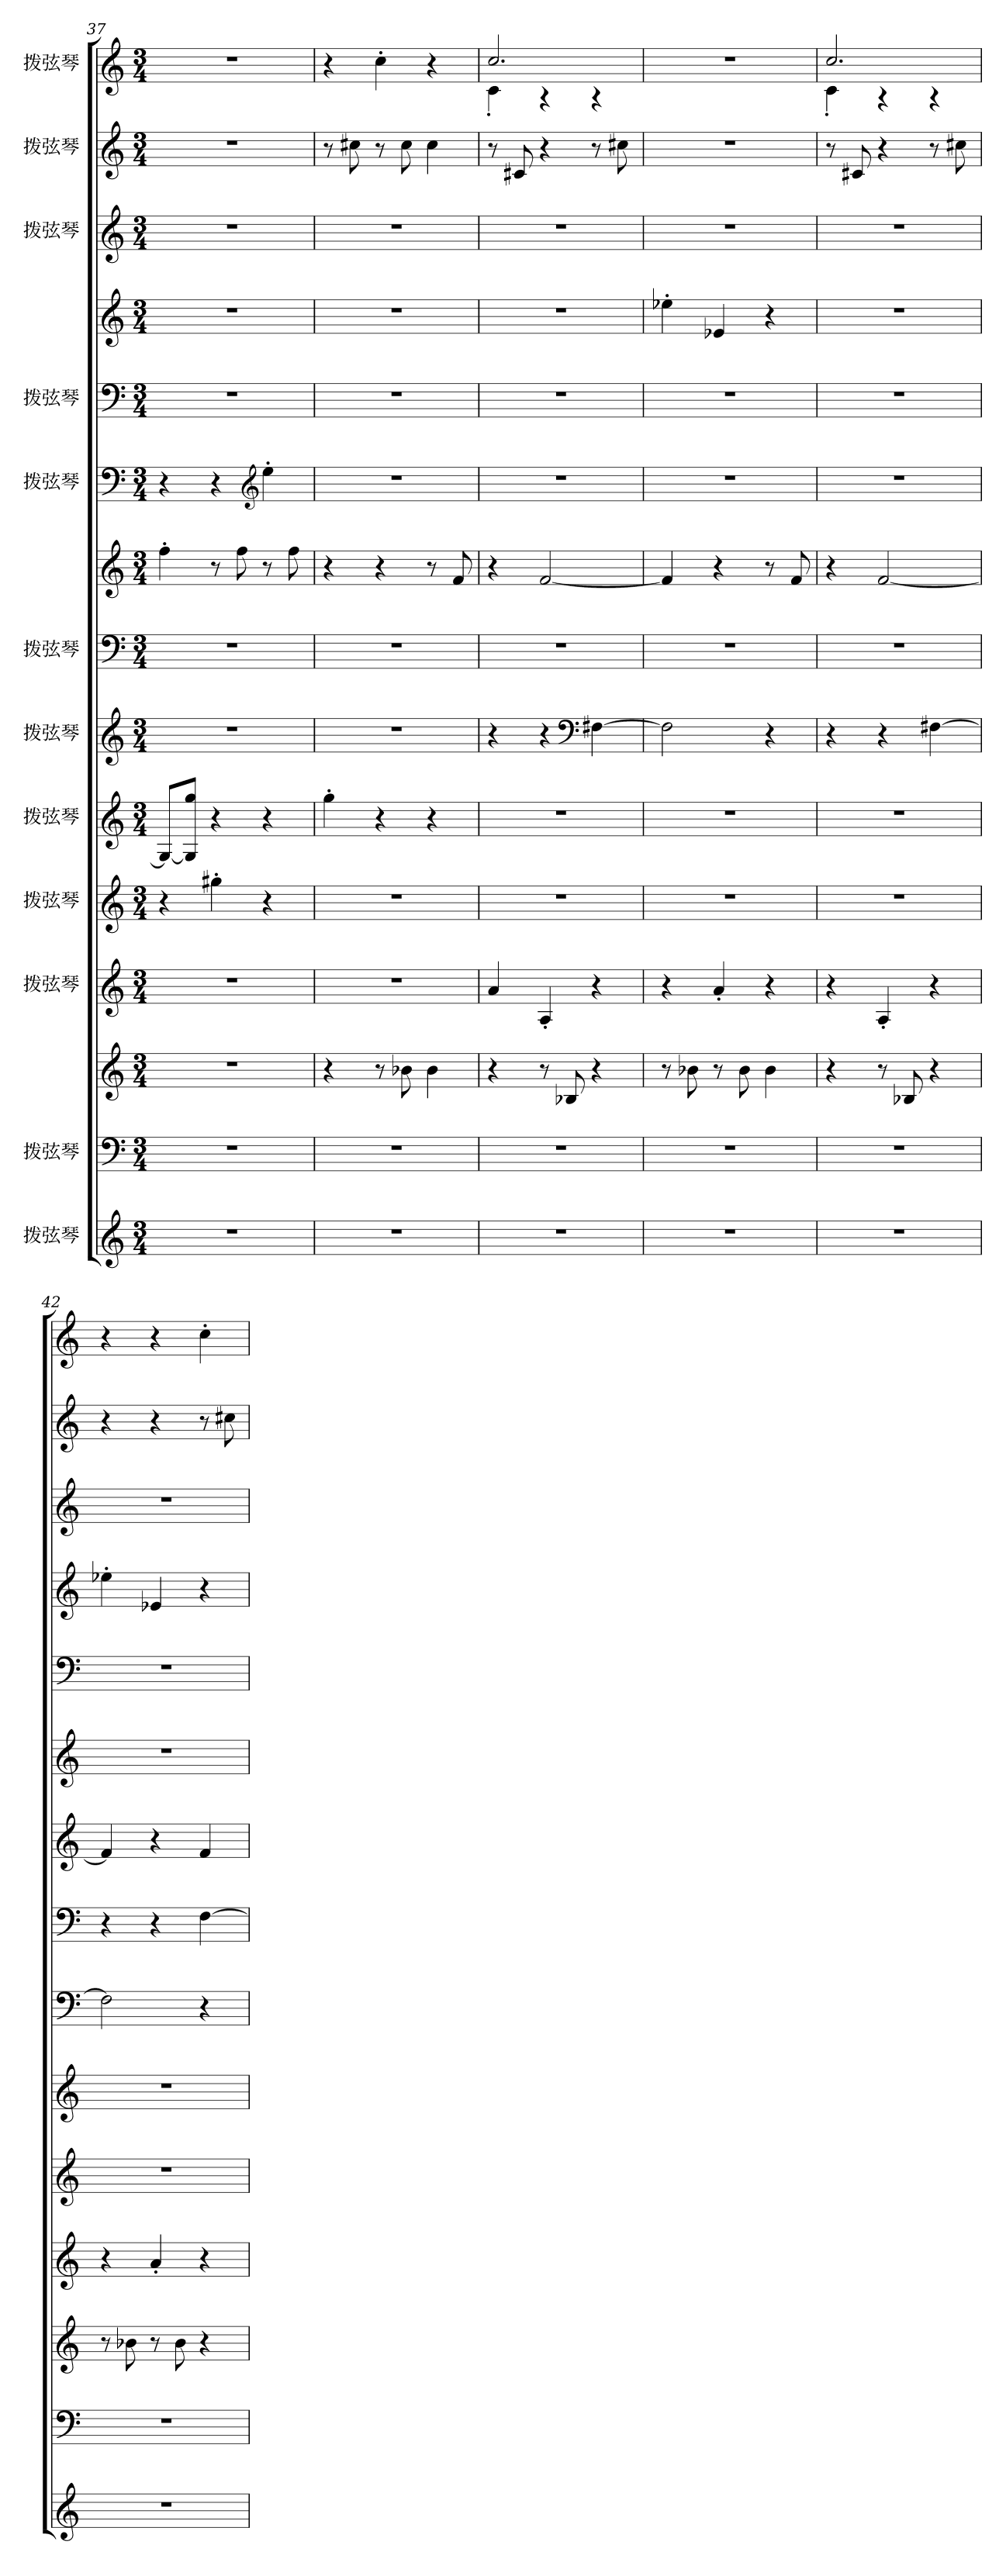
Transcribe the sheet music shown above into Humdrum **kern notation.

**kern	**kern	**kern	**kern	**kern	**kern	**kern	**kern	**kern	**kern	**kern	**kern	**kern	**kern	**kern
*part12	*part11	*part11	*part10	*part9	*part8	*part7	*part6	*part6	*part5	*part4	*part4	*part3	*part2	*part1
*staff15	*staff14	*staff13	*staff12	*staff11	*staff10	*staff9	*staff8	*staff7	*staff6	*staff5	*staff4	*staff3	*staff2	*staff1
*I"拨弦琴	*I"拨弦琴	*	*I"拨弦琴	*I"拨弦琴	*I"拨弦琴	*I"拨弦琴	*I"拨弦琴	*	*I"拨弦琴	*I"拨弦琴	*	*I"拨弦琴	*I"拨弦琴	*I"拨弦琴
*clefG2	*clefF4	*clefG2	*clefG2	*clefG2	*clefG2	*clefG2	*clefF4	*clefG2	*clefF4	*clefF4	*clefG2	*clefG2	*clefG2	*clefG2
*k[]	*k[]	*k[]	*k[]	*k[]	*k[]	*k[]	*k[]	*k[]	*k[]	*k[]	*k[]	*k[]	*k[]	*k[]
*M3/4	*M3/4	*M3/4	*M3/4	*M3/4	*M3/4	*M3/4	*M3/4	*M3/4	*M3/4	*M3/4	*M3/4	*M3/4	*M3/4	*M3/4
=37	=37	=37	=37	=37	=37	=37	=37	=37	=37	=37	=37	=37	=37	=37
2.r	2.r	2.r	2.r	4r	8G/L_	2.r	2.r	4ff'\	4r	2.r	2.r	2.r	2.r	2.r
.	.	.	.	.	8G/] 8gg/J	.	.	.	.	.	.	.	.	.
.	.	.	.	4gg#X'\	4r	.	.	8r	4r	.	.	.	.	.
.	.	.	.	.	.	.	.	8ff\	.	.	.	.	.	.
*	*	*	*	*	*	*	*	*	*clefG2	*	*	*	*	*
.	.	.	.	4r	4r	.	.	8r	4ee'\	.	.	.	.	.
.	.	.	.	.	.	.	.	8ff\	.	.	.	.	.	.
=38	=38	=38	=38	=38	=38	=38	=38	=38	=38	=38	=38	=38	=38	=38
2.r	2.r	4r	2.r	2.r	4gg'\	2.r	2.r	4r	2.r	2.r	2.r	2.r	8r	4r
.	.	.	.	.	.	.	.	.	.	.	.	.	8cc#X\	.
.	.	8r	.	.	4r	.	.	4r	.	.	.	.	8r	4cc'\
.	.	8b-X\	.	.	.	.	.	.	.	.	.	.	8cc#\	.
.	.	4b-\	.	.	4r	.	.	8r	.	.	.	.	4cc#\	4r
.	.	.	.	.	.	.	.	8f/	.	.	.	.	.	.
!!LO:PB:g=z
=39	=39	=39	=39	=39	=39	=39	=39	=39	=39	=39	=39	=39	=39	=39
*	*	*	*	*	*	*	*	*	*	*	*	*	*	*^
2.r	2.r	4r	4a/	2.r	2.r	4r	2.r	4r	2.r	2.r	2.r	2.r	8r	2.cc/	4c'\
.	.	.	.	.	.	.	.	.	.	.	.	.	8c#X/	.	.
.	.	8r	4A'/	.	.	4r	.	[2f/	.	.	.	.	4r	.	4r
.	.	8B-X/	.	.	.	.	.	.	.	.	.	.	.	.	.
*	*	*	*	*	*	*clefF4	*	*	*	*	*	*	*	*	*
.	.	4r	4r	.	.	[4F#X\	.	.	.	.	.	.	8r	.	4r
.	.	.	.	.	.	.	.	.	.	.	.	.	8cc#X\	.	.
*	*	*	*	*	*	*	*	*	*	*	*	*	*	*v	*v
=40	=40	=40	=40	=40	=40	=40	=40	=40	=40	=40	=40	=40	=40	=40
2.r	2.r	8r	4r	2.r	2.r	2F#\]	2.r	4f/]	2.r	2.r	4ee-X'\	2.r	2.r	2.r
.	.	8b-X\	.	.	.	.	.	.	.	.	.	.	.	.
.	.	8r	4a'/	.	.	.	.	4r	.	.	4e-X/	.	.	.
.	.	8b-\	.	.	.	.	.	.	.	.	.	.	.	.
.	.	4b-\	4r	.	.	4r	.	8r	.	.	4r	.	.	.
.	.	.	.	.	.	.	.	8f/	.	.	.	.	.	.
=41	=41	=41	=41	=41	=41	=41	=41	=41	=41	=41	=41	=41	=41	=41
*	*	*	*	*	*	*	*	*	*	*	*	*	*	*^
2.r	2.r	4r	4r	2.r	2.r	4r	2.r	4r	2.r	2.r	2.r	2.r	8r	2.cc/	4c'\
.	.	.	.	.	.	.	.	.	.	.	.	.	8c#X/	.	.
.	.	8r	4A'/	.	.	4r	.	[2f/	.	.	.	.	4r	.	4r
.	.	8B-X/	.	.	.	.	.	.	.	.	.	.	.	.	.
.	.	4r	4r	.	.	[4F#X\	.	.	.	.	.	.	8r	.	4r
.	.	.	.	.	.	.	.	.	.	.	.	.	8cc#X\	.	.
*	*	*	*	*	*	*	*	*	*	*	*	*	*	*v	*v
=42	=42	=42	=42	=42	=42	=42	=42	=42	=42	=42	=42	=42	=42	=42
2.r	2.r	8r	4r	2.r	2.r	2F#\]	4r	4f/]	2.r	2.r	4ee-X'\	2.r	4r	4r
.	.	8b-X\	.	.	.	.	.	.	.	.	.	.	.	.
.	.	8r	4a'/	.	.	.	4r	4r	.	.	4e-X/	.	4r	4r
.	.	8b-\	.	.	.	.	.	.	.	.	.	.	.	.
.	.	4r	4r	.	.	4r	[4F\	4f/	.	.	4r	.	8r	4cc'\
.	.	.	.	.	.	.	.	.	.	.	.	.	8cc#X\	.
=	=	=	=	=	=	=	=	=	=	=	=	=	=	=
*-	*-	*-	*-	*-	*-	*-	*-	*-	*-	*-	*-	*-	*-	*-
